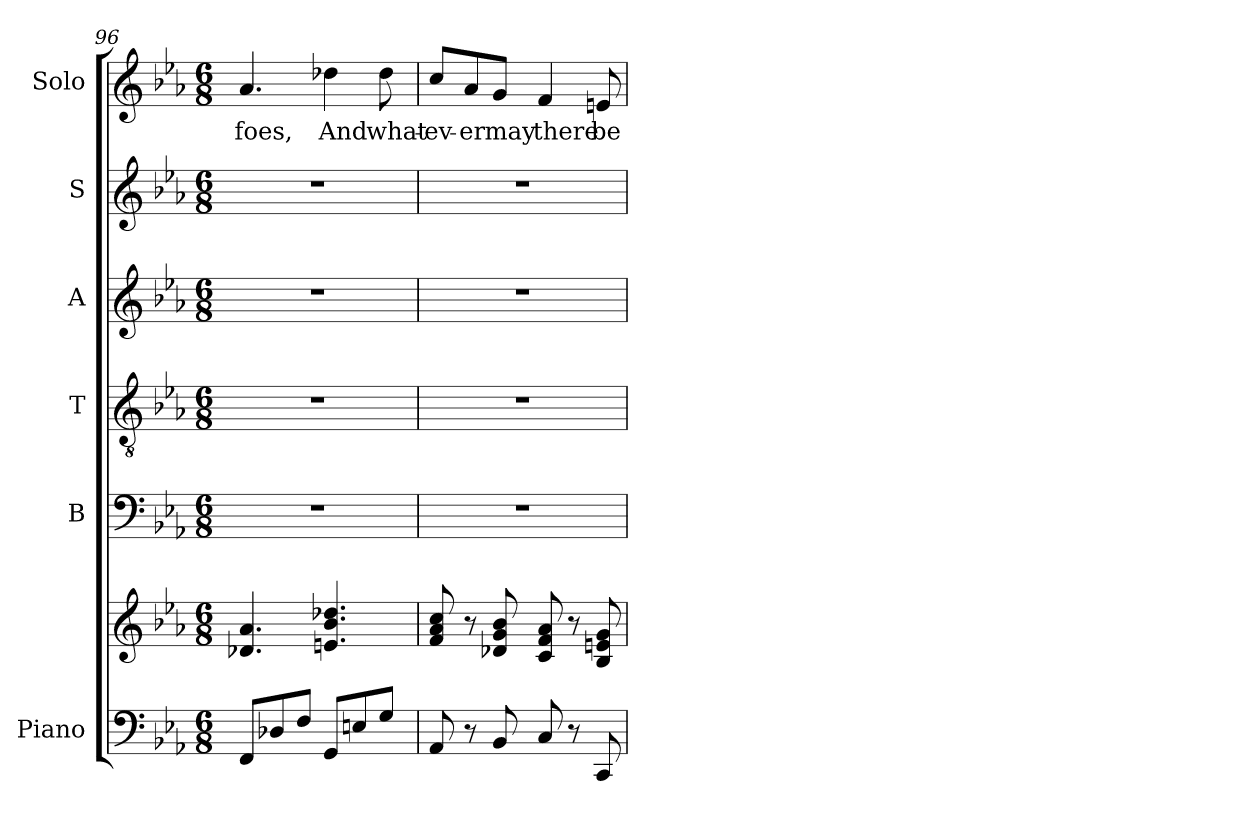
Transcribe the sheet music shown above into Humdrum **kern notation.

**kern	**kern	**kern	**kern	**kern	**kern	**kern	**text
*part6	*part6	*part5	*part4	*part3	*part2	*part1	*part1
*staff7	*staff6	*staff5	*staff4	*staff3	*staff2	*staff1	*staff1
*I"Piano	*	*I"B	*I"T	*I"A	*I"S	*I"Solo	*
*I'Pno	*	*I'B	*I'T	*I'A	*I'S	*	*
*clefF4	*clefG2	*clefF4	*clefGv2	*clefG2	*clefG2	*clefG2	*
*k[b-e-a-]	*k[b-e-a-]	*k[b-e-a-]	*k[b-e-a-]	*k[b-e-a-]	*k[b-e-a-]	*k[b-e-a-]	*
*M6/8	*M6/8	*M6/8	*M6/8	*M6/8	*M6/8	*M6/8	*
=96	=96	=96	=96	=96	=96	=96	=96
!	!	!	!	!	!	!	!LO:LY:b
8FF/L	4.d-X/ 4.a-/	2.r	2.r	2.r	2.r	4.a-/	foes,
8D-X/	.	.	.	.	.	.	.
8F/J	.	.	.	.	.	.	.
!	!	!	!	!	!	!	!LO:LY:b
8GG/L	4.en/ 4.b-/ 4.dd-X/	.	.	.	.	4dd-X\	And
8En/	.	.	.	.	.	.	.
!	!	!	!	!	!	!	!LO:LY:b
8G/J	.	.	.	.	.	8dd-\	what-
=97	=97	=97	=97	=97	=97	=97	=97
!	!	!	!	!	!	!	!LO:LY:b
8AA-/	8f/ 8a-/ 8cc/	2.r	2.r	2.r	2.r	8cc/L	-ev-
!	!	!	!	!	!	!	!LO:LY:b
8r	8r	.	.	.	.	8a-/	-er
!	!	!	!	!	!	!	!LO:LY:b
8BB-/	8d-X/ 8g/ 8b-/	.	.	.	.	8g/J	may
!	!	!	!	!	!	!	!LO:LY:b
8C/	8c/ 8f/ 8a-/	.	.	.	.	4f/	there
8r	8r	.	.	.	.	.	.
!	!	!	!	!	!	!	!LO:LY:b
8CC/	8B-/ 8en/ 8g/	.	.	.	.	8en/	be-
=	=	=	=	=	=	=	=
*-	*-	*-	*-	*-	*-	*-	*-
